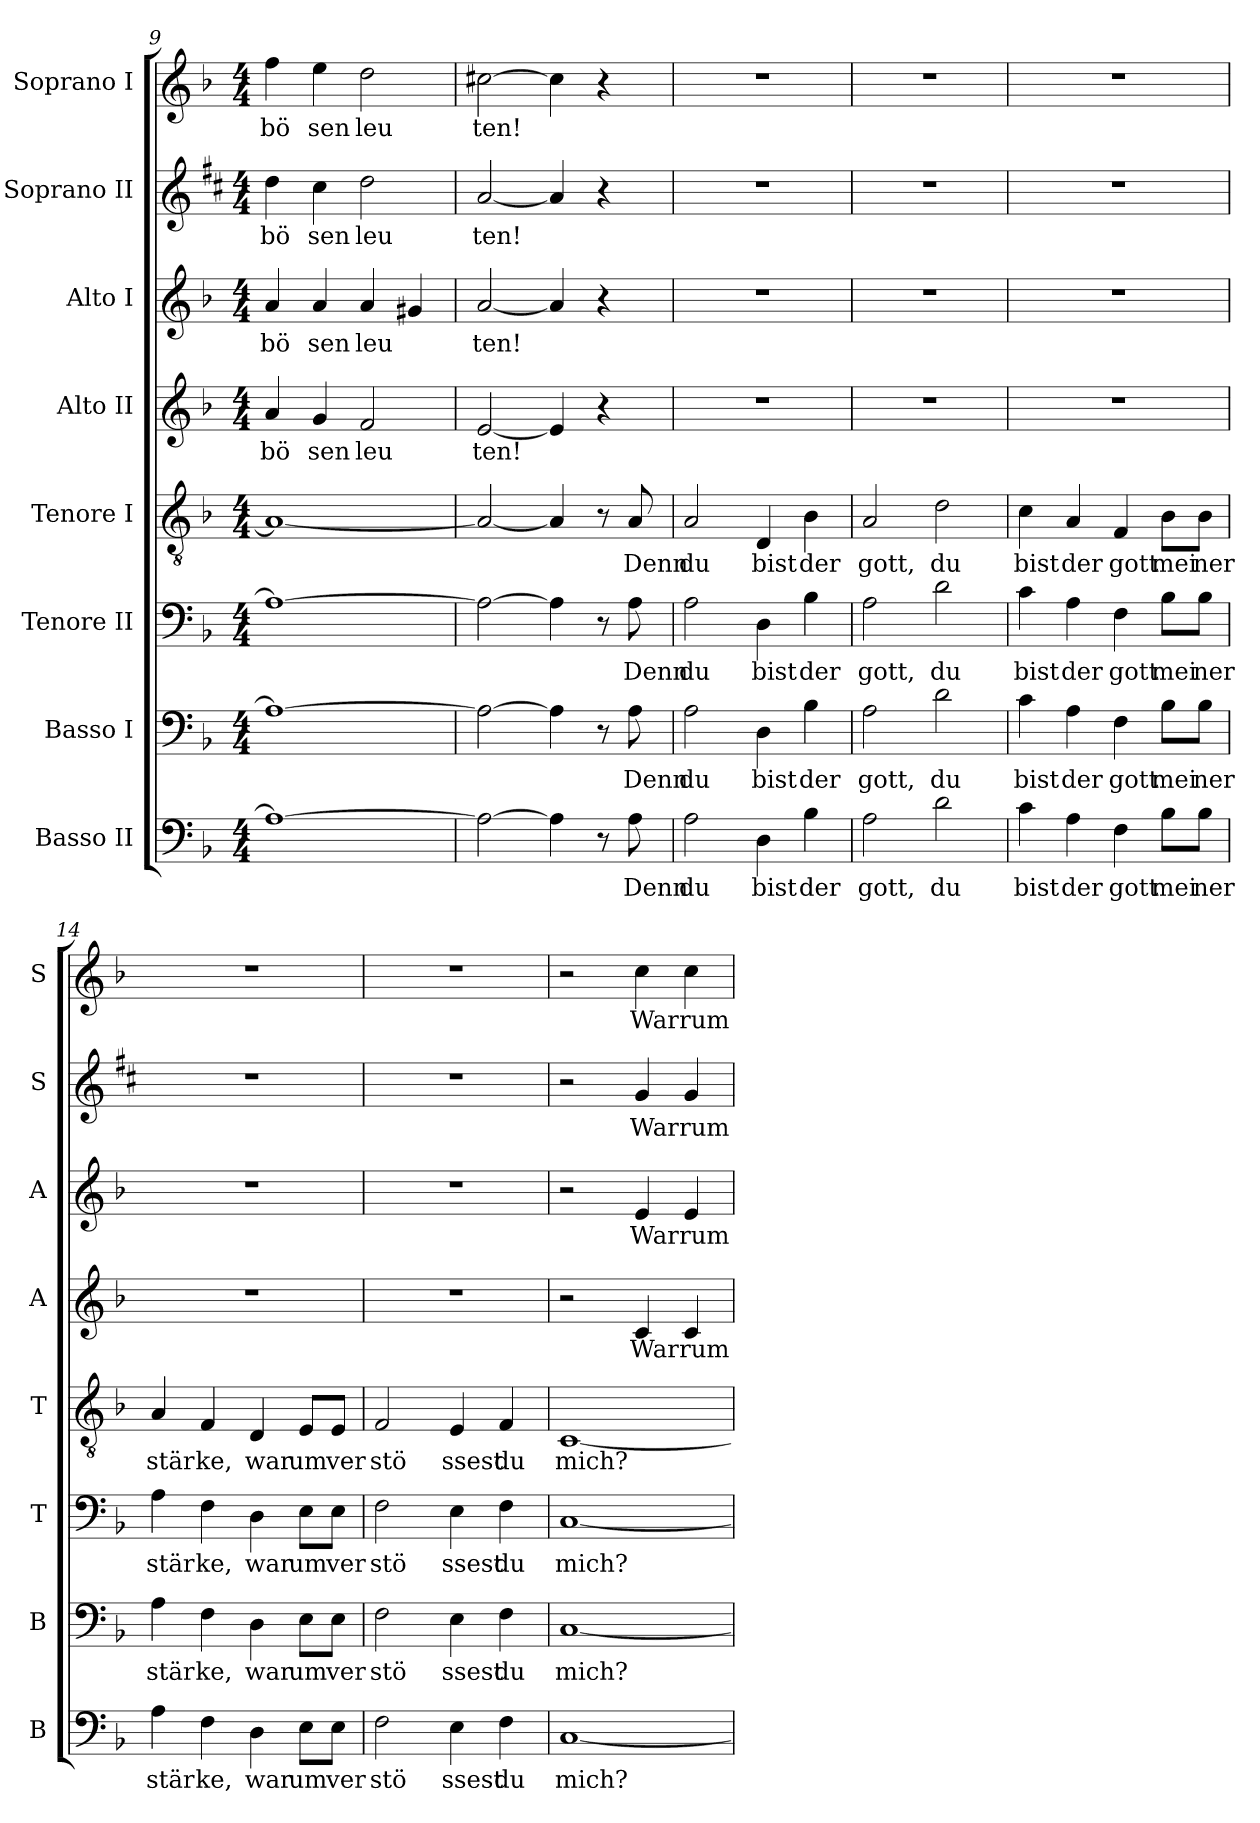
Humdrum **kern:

**kern	**text	**kern	**text	**kern	**text	**kern	**text	**kern	**text	**kern	**text	**kern	**text	**kern	**text
*part8	*part8	*part7	*part7	*part6	*part6	*part5	*part5	*part4	*part4	*part3	*part3	*part2	*part2	*part1	*part1
*staff8	*staff8	*staff7	*staff7	*staff6	*staff6	*staff5	*staff5	*staff4	*staff4	*staff3	*staff3	*staff2	*staff2	*staff1	*staff1
*I"Basso II	*	*I"Basso I	*	*I"Tenore II	*	*I"Tenore I	*	*I"Alto II	*	*I"Alto I	*	*I"Soprano II	*	*I"Soprano I	*
*I'B	*	*I'B	*	*I'T	*	*I'T	*	*I'A	*	*I'A	*	*I'S	*	*I'S	*
*clefF4	*	*clefF4	*	*clefF4	*	*clefGv2	*	*clefG2	*	*clefG2	*	*clefG2	*	*clefG2	*
*k[b-]	*	*k[b-]	*	*k[b-]	*	*k[b-]	*	*k[b-]	*	*k[b-]	*	*k[f#c#]	*	*k[b-]	*
*F:	*	*F:	*	*F:	*	*F:	*	*F:	*	*F:	*	*D:	*	*F:	*
*M4/4	*	*M4/4	*	*M4/4	*	*M4/4	*	*M4/4	*	*M4/4	*	*M4/4	*	*M4/4	*
=9	=9	=9	=9	=9	=9	=9	=9	=9	=9	=9	=9	=9	=9	=9	=9
1A_	.	1A_	.	1A_	.	1A_	.	4a/	bö	4a/	bö	4dd\	bö	4ff\	bö
.	.	.	.	.	.	.	.	4g/	sen	4a/	sen	4cc#\	sen	4ee\	sen
.	.	.	.	.	.	.	.	2f/	leu	4a/	leu	2dd\	leu	2dd\	leu
.	.	.	.	.	.	.	.	.	.	4g#X/	.	.	.	.	.
!!LO:PB:g=z
=10	=10	=10	=10	=10	=10	=10	=10	=10	=10	=10	=10	=10	=10	=10	=10
2A\_	.	2A\_	.	2A\_	.	2A/_	.	[2e/	ten!	[2a/	ten!	[2a/	ten!	[2cc#X\	ten!
4A\]	.	4A\]	.	4A\]	.	4A/]	.	4e/]	.	4a/]	.	4a/]	.	4cc#\]	.
8r	.	8r	.	8r	.	8r	.	4r	.	4r	.	4r	.	4r	.
8A\	Denn	8A\	Denn	8A\	Denn	8A/	Denn	.	.	.	.	.	.	.	.
=11	=11	=11	=11	=11	=11	=11	=11	=11	=11	=11	=11	=11	=11	=11	=11
2A\	du	2A\	du	2A\	du	2A/	du	1r	.	1r	.	1r	.	1r	.
4D\	bist	4D\	bist	4D\	bist	4D/	bist	.	.	.	.	.	.	.	.
4B-\	der	4B-\	der	4B-\	der	4B-\	der	.	.	.	.	.	.	.	.
=12	=12	=12	=12	=12	=12	=12	=12	=12	=12	=12	=12	=12	=12	=12	=12
2A\	gott,	2A\	gott,	2A\	gott,	2A/	gott,	1r	.	1r	.	1r	.	1r	.
2d\	du	2d\	du	2d\	du	2d\	du	.	.	.	.	.	.	.	.
=13	=13	=13	=13	=13	=13	=13	=13	=13	=13	=13	=13	=13	=13	=13	=13
4c\	bist	4c\	bist	4c\	bist	4c\	bist	1r	.	1r	.	1r	.	1r	.
4A\	der	4A\	der	4A\	der	4A/	der	.	.	.	.	.	.	.	.
4F\	gott	4F\	gott	4F\	gott	4F/	gott	.	.	.	.	.	.	.	.
8B-\L	mei	8B-\L	mei	8B-\L	mei	8B-\L	mei	.	.	.	.	.	.	.	.
8B-\J	ner	8B-\J	ner	8B-\J	ner	8B-\J	ner	.	.	.	.	.	.	.	.
=14	=14	=14	=14	=14	=14	=14	=14	=14	=14	=14	=14	=14	=14	=14	=14
4A\	stär	4A\	stär	4A\	stär	4A/	stär	1r	.	1r	.	1r	.	1r	.
4F\	ke,	4F\	ke,	4F\	ke,	4F/	ke,	.	.	.	.	.	.	.	.
4D\	war	4D\	war	4D\	war	4D/	war	.	.	.	.	.	.	.	.
8E\L	um	8E\L	um	8E\L	um	8E/L	um	.	.	.	.	.	.	.	.
8E\J	ver	8E\J	ver	8E\J	ver	8E/J	ver	.	.	.	.	.	.	.	.
!!LO:PB:g=z
=15	=15	=15	=15	=15	=15	=15	=15	=15	=15	=15	=15	=15	=15	=15	=15
2F\	stö	2F\	stö	2F\	stö	2F/	stö	1r	.	1r	.	1r	.	1r	.
4E\	ssest	4E\	ssest	4E\	ssest	4E/	ssest	.	.	.	.	.	.	.	.
4F\	du	4F\	du	4F\	du	4F/	du	.	.	.	.	.	.	.	.
=16	=16	=16	=16	=16	=16	=16	=16	=16	=16	=16	=16	=16	=16	=16	=16
[1C	mich?	[1C	mich?	[1C	mich?	[1C	mich?	2r	.	2r	.	2r	.	2r	.
.	.	.	.	.	.	.	.	4c/	War	4e/	War	4g/	War	4cc\	War
.	.	.	.	.	.	.	.	4c/	rum	4e/	rum	4g/	rum	4cc\	rum
=	=	=	=	=	=	=	=	=	=	=	=	=	=	=	=
*-	*-	*-	*-	*-	*-	*-	*-	*-	*-	*-	*-	*-	*-	*-	*-
